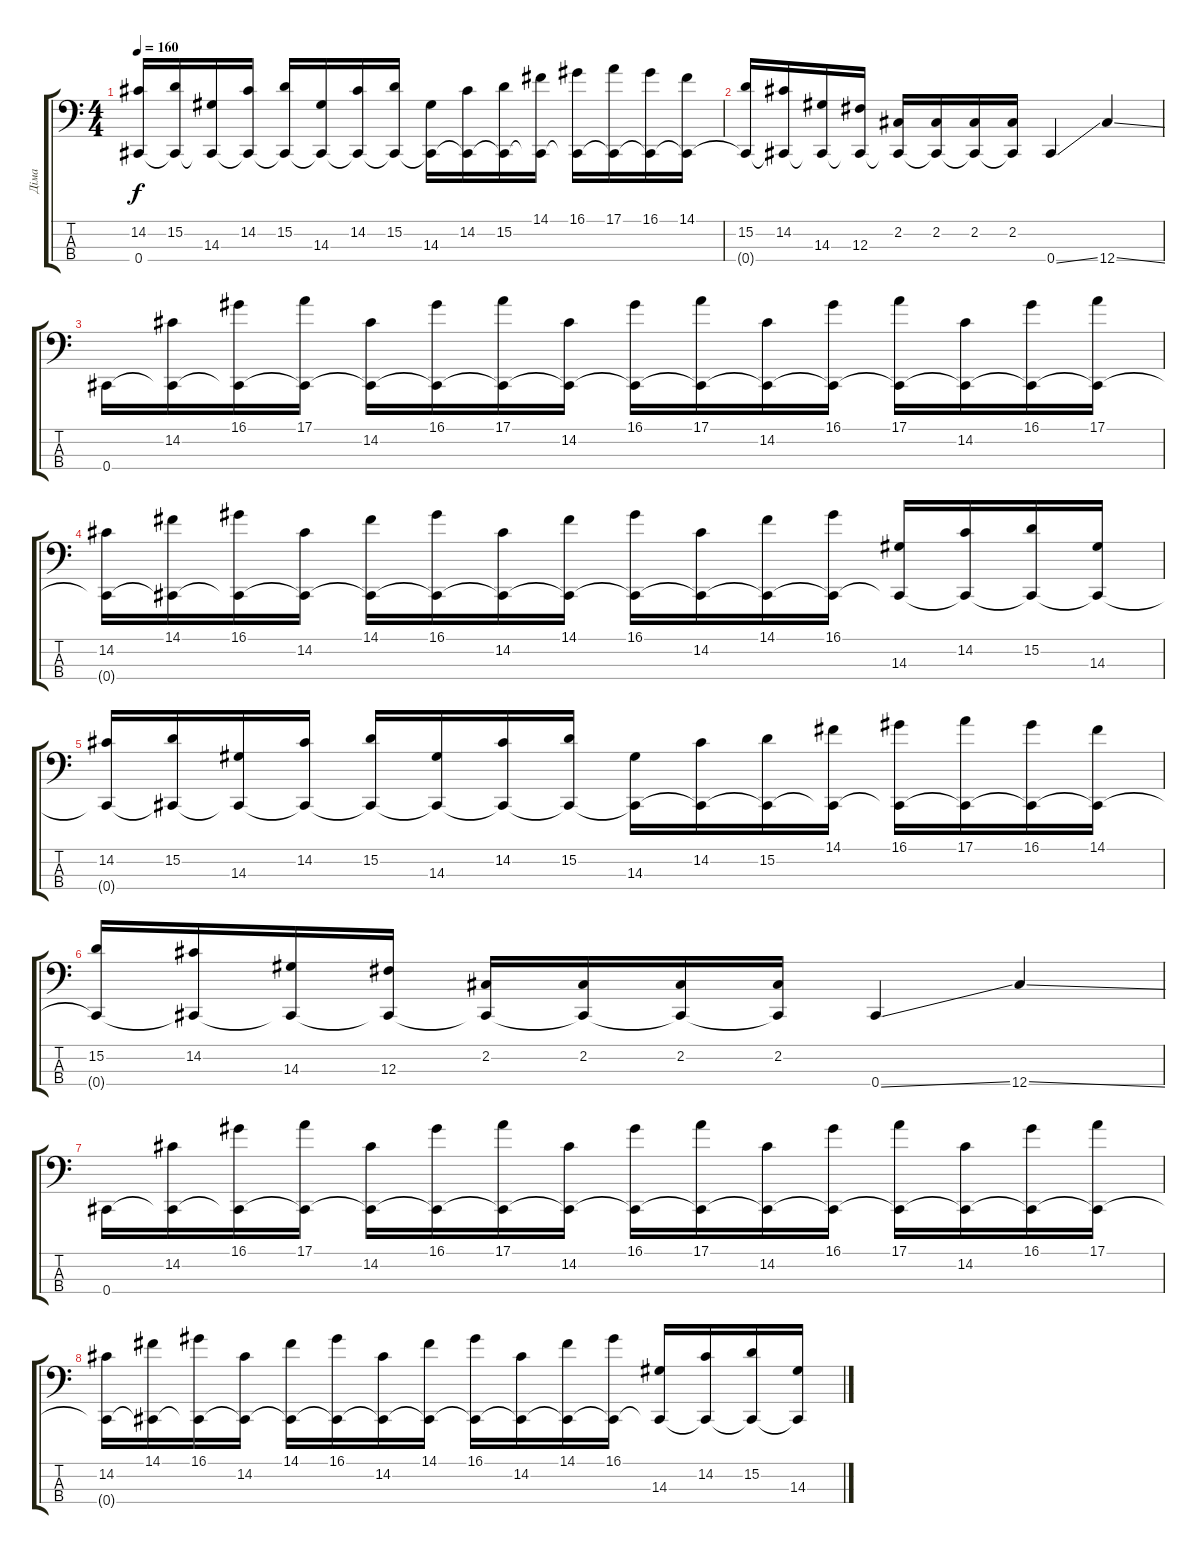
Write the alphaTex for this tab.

\track ("Діма" "Діма") {instrument electricbassfinger}
\staff {score tabs}
\tuning (E2 B1 Gb1 Db1) {hide}
\ts (4 4)
\tempo 160
\clef f4
\ks c
(14.2 0.4{t}).16{dy f} (15.2 0.4{t}).16 (14.3 0.4{t}).16 (14.2 0.4{t}).16 (15.2 0.4{t}).16 (14.3 0.4{t}).16 (14.2 0.4{t}).16 (15.2 0.4{t}).16 (14.3 0.4{t}).16 (14.2 0.4{t}).16 (15.2 0.4{t}).16 (14.1 0.4{t}).16 (16.1 0.4{t}).16 (17.1 0.4{t}).16 (16.1 0.4{t}).16 (14.1 0.4{t}).16 |
(15.2 0.4{t}).16 (14.2 0.4{t}).16 (14.3 0.4{t}).16 (12.3 0.4{t}).16 (2.2 0.4{t}).16 (2.2 0.4{t}).16 (2.2 0.4{t}).16 (2.2 0.4{t}).16 0.4{ss}.4 12.4{ss}.4 |
0.4.16 (14.2 0.4{t}).16 (16.1 0.4{t}).16 (17.1 0.4{t}).16 (14.2 0.4{t}).16 (16.1 0.4{t}).16 (17.1 0.4{t}).16 (14.2 0.4{t}).16 (16.1 0.4{t}).16 (17.1 0.4{t}).16 (14.2 0.4{t}).16 (16.1 0.4{t}).16 (17.1 0.4{t}).16 (14.2 0.4{t}).16 (16.1 0.4{t}).16 (17.1 0.4{t}).16 |
(14.2 0.4{t}).16 (14.1 0.4{t}).16 (16.1 0.4{t}).16 (14.2 0.4{t}).16 (14.1 0.4{t}).16 (16.1 0.4{t}).16 (14.2 0.4{t}).16 (14.1 0.4{t}).16 (16.1 0.4{t}).16 (14.2 0.4{t}).16 (14.1 0.4{t}).16 (16.1 0.4{t}).16 (14.3 0.4{t}).16 (14.2 0.4{t}).16 (15.2 0.4{t}).16 (14.3 0.4{t}).16 |
(14.2 0.4{t}).16 (15.2 0.4{t}).16 (14.3 0.4{t}).16 (14.2 0.4{t}).16 (15.2 0.4{t}).16 (14.3 0.4{t}).16 (14.2 0.4{t}).16 (15.2 0.4{t}).16 (14.3 0.4{t}).16 (14.2 0.4{t}).16 (15.2 0.4{t}).16 (14.1 0.4{t}).16 (16.1 0.4{t}).16 (17.1 0.4{t}).16 (16.1 0.4{t}).16 (14.1 0.4{t}).16 |
(15.2 0.4{t}).16 (14.2 0.4{t}).16 (14.3 0.4{t}).16 (12.3 0.4{t}).16 (2.2 0.4{t}).16 (2.2 0.4{t}).16 (2.2 0.4{t}).16 (2.2 0.4{t}).16 0.4{ss}.4 12.4{ss}.4 |
0.4.16 (14.2 0.4{t}).16 (16.1 0.4{t}).16 (17.1 0.4{t}).16 (14.2 0.4{t}).16 (16.1 0.4{t}).16 (17.1 0.4{t}).16 (14.2 0.4{t}).16 (16.1 0.4{t}).16 (17.1 0.4{t}).16 (14.2 0.4{t}).16 (16.1 0.4{t}).16 (17.1 0.4{t}).16 (14.2 0.4{t}).16 (16.1 0.4{t}).16 (17.1 0.4{t}).16 |
(14.2 0.4{t}).16 (14.1 0.4{t}).16 (16.1 0.4{t}).16 (14.2 0.4{t}).16 (14.1 0.4{t}).16 (16.1 0.4{t}).16 (14.2 0.4{t}).16 (14.1 0.4{t}).16 (16.1 0.4{t}).16 (14.2 0.4{t}).16 (14.1 0.4{t}).16 (16.1 0.4{t}).16 (14.3 0.4{t}).16 (14.2 0.4{t}).16 (15.2 0.4{t}).16 (14.3 0.4{t}).16
